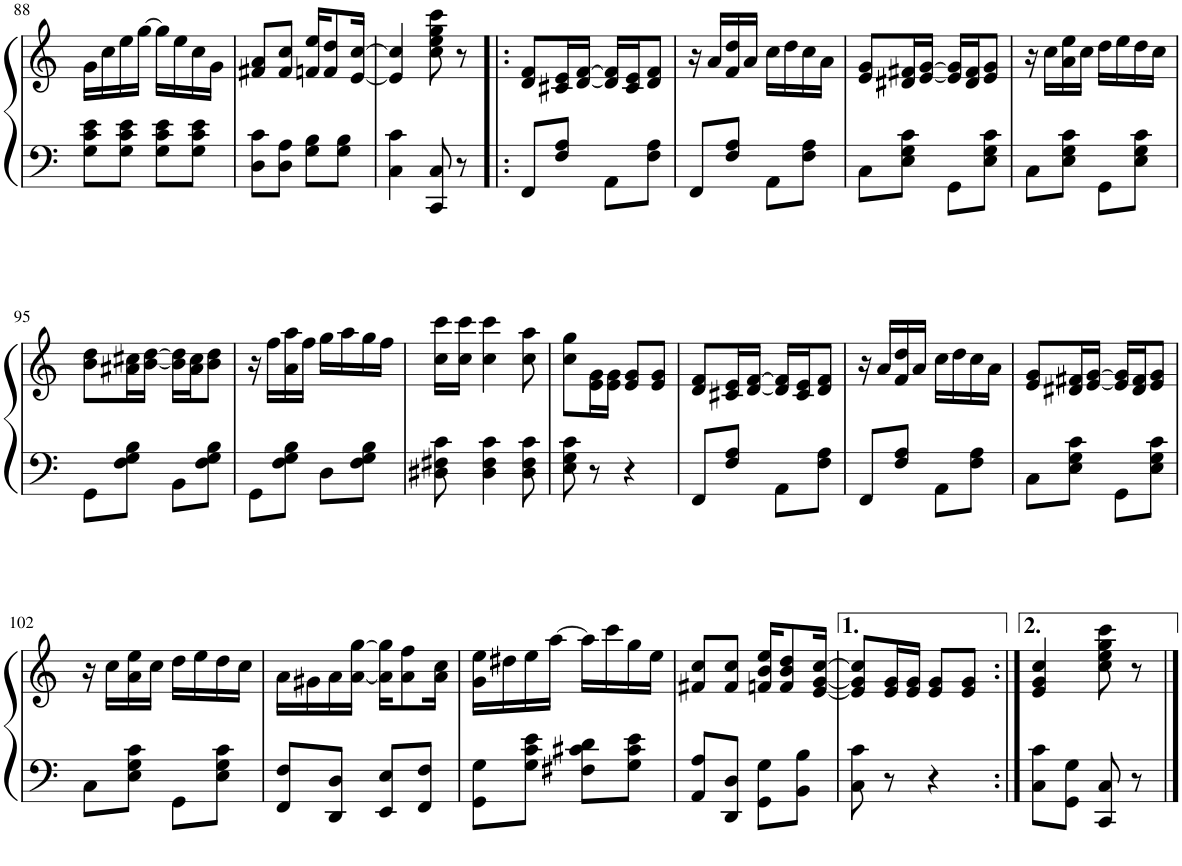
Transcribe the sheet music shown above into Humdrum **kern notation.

**kern	**kern
*part1	*part1
*staff2	*staff1
*I"Piano	*
*I'Pno.	*
!!LO:PB:g=z
*clefF4	*clefG2
*k[]	*k[]
*M2/4	*M2/4
=88	=88
8G\ 8c\ 8e\L	16g\LL
.	16cc\
8G\ 8c\ 8e\J	16ee\
.	[16gg\JJ
8G\ 8c\ 8e\L	16gg\LL]
.	16ee\
8G\ 8c\ 8e\J	16cc\
.	16g\JJ
=89	=89
8D\ 8c\L	8f#X/ 8a/L
8D\ 8A\J	8f#/ 8cc/J
8G\ 8B\L	16fn/ 16ee/KL
.	8f/ 8dd/
8G\ 8B\J	.
.	[16e/ [16cc/Jk
=90	=90
4C\ 4c\	4e/] 4cc/]
8CC/ 8C/	8cc\ 8ee\ 8gg\ 8ccc\
8r	8r
=91!|:	=91!|:
8FF/L	8d/ 8f/L
8F/ 8A/J	16c#X/ 16e/L
.	[16d/ [16f/JJ
8AA\L	16d/] 16f/]LL
.	16c#/ 16e/J
8F\ 8A\J	8d/ 8f/J
=92	=92
8FF/L	16r
.	16a/LL
8F/ 8A/J	16f/ 16dd/
.	16a/JJ
8AA\L	16cc\LL
.	16dd\
8F\ 8A\J	16cc\
.	16a\JJ
=93	=93
8C\L	8e/ 8g/L
8E\ 8G\ 8c\J	16d#X/ 16f#X/L
.	[16e/ [16g/JJ
8GG\L	16e/] 16g/]LL
.	16d#/ 16f#/J
8E\ 8G\ 8c\J	8e/ 8g/J
=94	=94
8C\L	16r
.	16cc\LL
8E\ 8G\ 8c\J	16a\ 16ee\
.	16cc\JJ
8GG\L	16dd\LL
.	16ee\
8E\ 8G\ 8c\J	16dd\
.	16cc\JJ
!!LO:LB:g=z
=95	=95
8GG\L	8b\ 8dd\L
8F\ 8G\ 8B\J	16a#X\ 16cc#X\L
.	[16b\ [16dd\JJ
8BB\L	16b\] 16dd\]LL
.	16a#\ 16cc#\J
8F\ 8G\ 8B\J	8b\ 8dd\J
=96	=96
8GG\L	16r
.	16ff\LL
8F\ 8G\ 8B\J	16a\ 16aa\
.	16ff\JJ
8D\L	16gg\LL
.	16aa\
8F\ 8G\ 8B\J	16gg\
.	16ff\JJ
=97	=97
8D#X\ 8F#X\ 8c\	16cc\ 16ccc\LL
.	16cc\ 16ccc\JJ
4D#\ 4F#\ 4c\	4cc\ 4ccc\
8D#\ 8F#\ 8c\	8cc\ 8aa\
=98	=98
8E\ 8G\ 8c\	8cc\ 8gg\L
8r	16e\ 16g\L
.	16e\ 16g\JJ
4r	8e/ 8g/L
.	8e/ 8g/J
=99	=99
8FF/L	8d/ 8f/L
8F/ 8A/J	16c#X/ 16e/L
.	[16d/ [16f/JJ
8AA\L	16d/] 16f/]LL
.	16c#/ 16e/J
8F\ 8A\J	8d/ 8f/J
=100	=100
8FF/L	16r
.	16a/LL
8F/ 8A/J	16f/ 16dd/
.	16a/JJ
8AA\L	16cc\LL
.	16dd\
8F\ 8A\J	16cc\
.	16a\JJ
=101	=101
8C\L	8e/ 8g/L
8E\ 8G\ 8c\J	16d#X/ 16f#X/L
.	[16e/ [16g/JJ
8GG\L	16e/] 16g/]LL
.	16d#/ 16f#/J
8E\ 8G\ 8c\J	8e/ 8g/J
!!LO:LB:g=z
=102	=102
8C\L	16r
.	16cc\LL
8E\ 8G\ 8c\J	16a\ 16ee\
.	16cc\JJ
8GG\L	16dd\LL
.	16ee\
8E\ 8G\ 8c\J	16dd\
.	16cc\JJ
=103	=103
8FF/ 8F/L	16a\LL
.	16g#X\
8DD/ 8D/J	16a\
.	[16a\ [16gg\JJ
8EE/ 8E/L	16a\] 16gg\]KL
.	8a\ 8ff\
8FF/ 8F/J	.
.	16a\ 16cc\Jk
=104	=104
8GG\ 8G\L	16g\ 16ee\LL
.	16dd#X\
8G\ 8c\ 8e\J	16ee\
.	[16aa\JJ
8F#X\ 8c#X\ 8d\L	16aa\LL]
.	16ccc\
8G\ 8c#\ 8e\J	16gg\
.	16ee\JJ
=105	=105
8AA/ 8A/L	8f#X/ 8cc/L
8DD/ 8D/J	8f#/ 8cc/J
8GG\ 8G\L	16fn/ 16b/ 16ee/KL
.	8f/ 8b/ 8dd/
8BB\ 8B\J	.
.	[16e/ [16g/ [16cc/Jk
=106	=106
8C\ 8c\	8e/] 8g/] 8cc/]L
8r	16e/ 16g/L
.	16e/ 16g/JJ
4r	8e/ 8g/L
.	8e/ 8g/J
=107:|!	=107:|!
8C\ 8c\L	4e/ 4g/ 4cc/
8GG\ 8G\J	.
8CC/ 8C/	8cc\ 8ee\ 8gg\ 8ccc\
8r	8r
==	==
*-	*-
